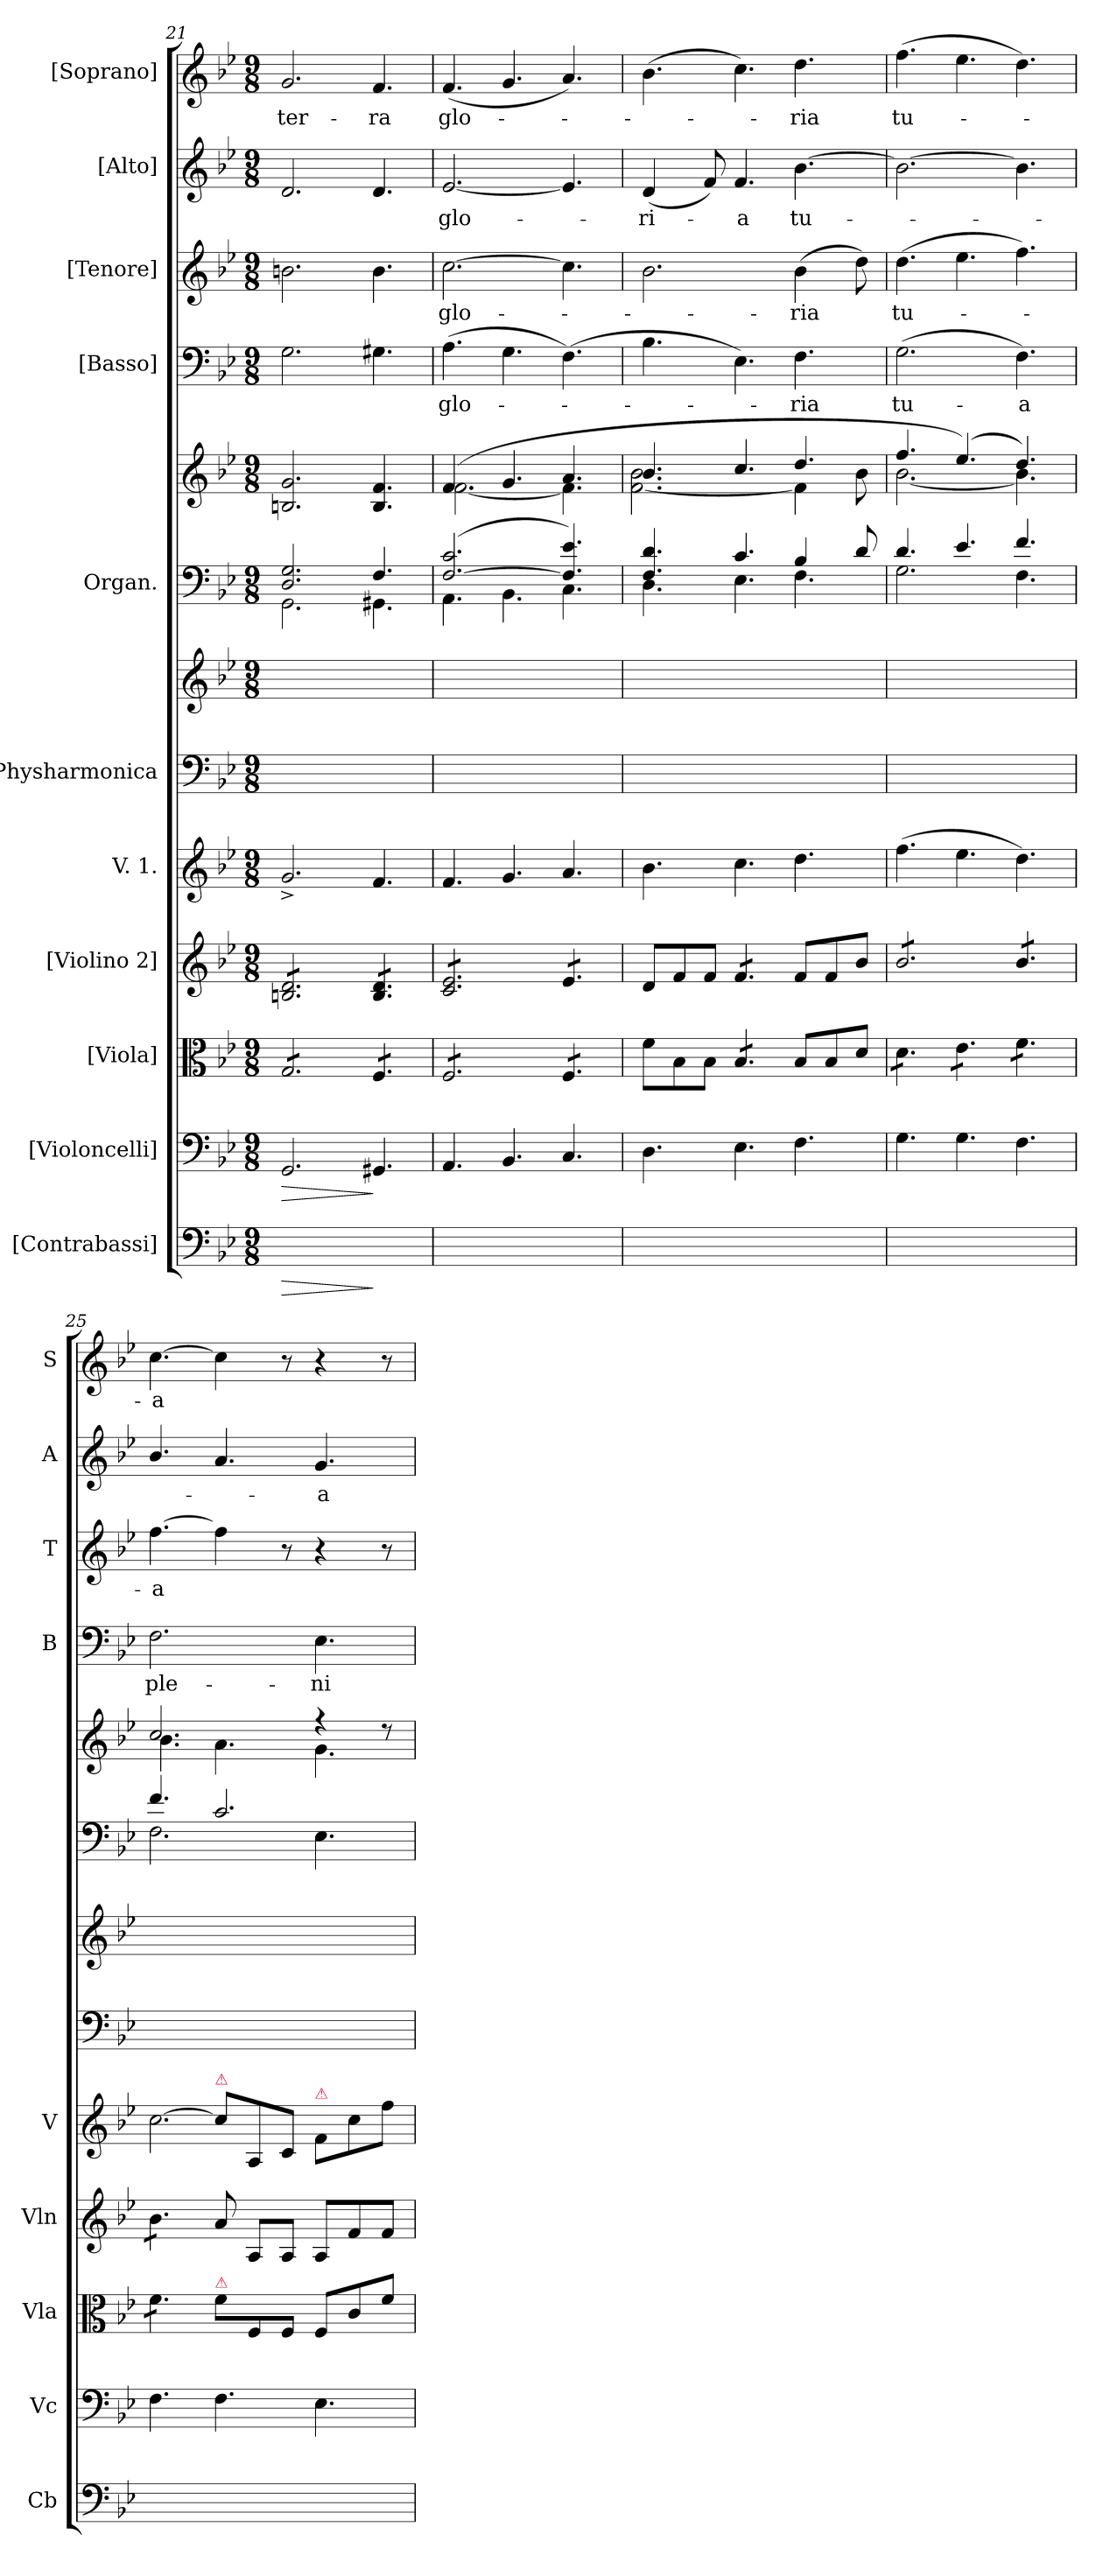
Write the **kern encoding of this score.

**kern	**dynam	**kern	**dynam	**kern	**kern	**kern	**kern	**kern	**kern	**kern	**kern	**text	**kern	**text	**kern	**text	**kern	**text
*part11	*part11	*part10	*part10	*part9	*part8	*part7	*part6	*part6	*part5	*part5	*part4	*part4	*part3	*part3	*part2	*part2	*part1	*part1
*staff13	*staff13	*staff12	*staff12	*staff11	*staff10	*staff9	*staff8	*staff7	*staff6	*staff5	*staff4	*staff4	*staff3	*staff3	*staff2	*staff2	*staff1	*staff1
*I"[Contrabassi]	*	*I"[Violoncelli]	*	*I"[Viola]	*I"[Violino 2]	*I"V. 1.	*I"Physharmonica	*	*I"Organ.	*	*I"[Basso]	*	*I"[Tenore]	*	*I"[Alto]	*	*I"[Soprano]	*
*I'Cb	*	*I'Vc	*	*I'Vla	*I'Vln	*I'V	*	*	*	*	*I'B	*	*I'T	*	*I'A	*	*I'S	*
*clefF4	*	*clefF4	*	*clefC3	*clefG2	*clefG2	*clefF4	*clefG2	*clefF4	*clefG2	*clefF4	*	*clefG2	*	*clefG2	*	*clefG2	*
*	*	*	*	*	*	*	*	*	*	*	*	*	*ITrd7c12	*	*	*	*	*
*k[b-e-]	*	*k[b-e-]	*	*k[b-e-]	*k[b-e-]	*k[b-e-]	*k[b-e-]	*k[b-e-]	*k[b-e-]	*k[b-e-]	*k[b-e-]	*	*k[b-e-]	*	*k[b-e-]	*	*k[b-e-]	*
*B-:	*	*B-:	*	*B-:	*B-:	*B-:	*B-:	*B-:	*B-:	*B-:	*B-:	*	*B-:	*	*B-:	*	*B-:	*
*M9/8	*	*M9/8	*	*M9/8	*M9/8	*M9/8	*M9/8	*M9/8	*M9/8	*M9/8	*M9/8	*	*M9/8	*	*M9/8	*	*M9/8	*
=21	=21	=21	=21	=21	=21	=21	=21	=21	=21	=21	=21	=21	=21	=21	=21	=21	=21	=21
!	!LO:HP:b	!	!LO:HP:b	!	!	!	!	!	!	!	!	!	!	!	!	!	!	!LO:LY:color=grey
*	*	*	*	*	*	*	*	*	*^	*	*	*	*	*	*	*	*	*
*	*	*	*	*tremolo	*	*	*	*	*	*	*	*	*	*	*	*	*	*	*
*	*	*	*	*	*tremolo	*	*	*	*	*	*	*	*	*	*	*	*	*	*
2.GG/yy	>	2.GG/	>	8G/L	8Bn/ 8d/L	2.g^/	8%9ryy	8%9ryy	2.D/ 2.G/	2.GG\	2.Bn/ 2.g/	2.G\	.	2.Bn\	.	2.d/	.	2.g/	ter-
.	.	.	.	8G/	8Bn/ 8d/	.	.	.	.	.	.	.	.	.	.	.	.	.	.
.	.	.	.	8G/	8Bn/ 8d/	.	.	.	.	.	.	.	.	.	.	.	.	.	.
.	.	.	.	8G/	8Bn/ 8d/	.	.	.	.	.	.	.	.	.	.	.	.	.	.
.	.	.	.	8G/	8Bn/ 8d/	.	.	.	.	.	.	.	.	.	.	.	.	.	.
.	.	.	.	8G/J	8Bn/ 8d/J	.	.	.	.	.	.	.	.	.	.	.	.	.	.
!	!	!	!	!	!	!	!	!	!	!	!	!	!	!	!	!	!	!	!LO:LY:color=grey
4.GG#X/yy	]	4.GG#X/	]	8F/L	8B/ 8d/L	4.f/	.	.	4.F/	4.GG#X\	4.B/ 4.f/	4.G#X\	.	4.B\	.	4.d/	.	4.f/	-ra
.	.	.	.	8F/	8B/ 8d/	.	.	.	.	.	.	.	.	.	.	.	.	.	.
.	.	.	.	8F/J	8B/ 8d/J	.	.	.	.	.	.	.	.	.	.	.	.	.	.
=22	=22	=22	=22	=22	=22	=22	=22	=22	=22	=22	=22	=22	=22	=22	=22	=22	=22	=22	=22
*	*	*	*	*	*	*	*	*	*	*	*^	*	*	*	*	*	*	*	*
!	!	!	!	!	!	!	!	!	!	!	!	!	!	!LO:LY:color=grey	!	!LO:LY:i	!	!LO:LY:color=grey	!	!
4.AA/yy	.	4.AA/	.	8F/L	8c/ 8e-/L	4.f/	8%9ryy	8%9ryy	([2.F/ 2.c/	4.AA\	(4.f/	[2.f\	(4.A\	glo-	[2.c\	glo-	[2.e-/	glo-	(4.f/	glo-
.	.	.	.	8F/	8c/ 8e-/	.	.	.	.	.	.	.	.	.	.	.	.	.	.	.
.	.	.	.	8F/	8c/ 8e-/	.	.	.	.	.	.	.	.	.	.	.	.	.	.	.
4.BB-/yy	.	4.BB-/	.	8F/	8c/ 8e-/	4.g/	.	.	.	4.BB-\	4.g/	.	4.G\	.	.	.	.	.	4.g/	.
.	.	.	.	8F/	8c/ 8e-/	.	.	.	.	.	.	.	.	.	.	.	.	.	.	.
.	.	.	.	8F/J	8c/ 8e-/J	.	.	.	.	.	.	.	.	.	.	.	.	.	.	.
4.C/yy	.	4.C/	.	8F/L	8e-/L	4.a/	.	.	4.F]/ 4.e-/)	4.C\	4.a/	4.f\]	(4.F\)	.	4.c\]	.	4.e-/]	.	4.a/)	.
.	.	.	.	8F/	8e-/	.	.	.	.	.	.	.	.	.	.	.	.	.	.	.
.	.	.	.	8F/J	8e-/J	.	.	.	.	.	.	.	.	.	.	.	.	.	.	.
*	*	*	*	*	*Xtremolo	*	*	*	*	*	*	*	*	*	*	*	*	*	*	*
*	*	*	*	*Xtremolo	*	*	*	*	*	*	*	*	*	*	*	*	*	*	*	*
=23	=23	=23	=23	=23	=23	=23	=23	=23	=23	=23	=23	=23	=23	=23	=23	=23	=23	=23	=23	=23
4.D\yy	.	4.D\	.	8f\L	8d/L	4.b-\	8%9ryy	8%9ryy	4.F/ 4.d/	4.D\	4.b-/	[2.f\ 2.b-\	4.B-\	.	2.B-\	.	(4d/	-ri-	(4.b-\	.
.	.	.	.	8B-\	8f/	.	.	.	.	.	.	.	.	.	.	.	.	.	.	.
.	.	.	.	8B-\J	8f/J	.	.	.	.	.	.	.	.	.	.	.	8f/)	.	.	.
*	*	*	*	*tremolo	*	*	*	*	*	*	*	*	*	*	*	*	*	*	*	*
*	*	*	*	*	*tremolo	*	*	*	*	*	*	*	*	*	*	*	*	*	*	*
4.E-\yy	.	4.E-\	.	8B-/L	8f/L	4.cc\	.	.	4.c/	4.E-\	4.cc/	.	4.E-\)	.	.	.	4.f/	-a	4.cc\)	.
.	.	.	.	8B-/	8f/	.	.	.	.	.	.	.	.	.	.	.	.	.	.	.
.	.	.	.	8B-/J	8f/J	.	.	.	.	.	.	.	.	.	.	.	.	.	.	.
*	*	*	*	*	*Xtremolo	*	*	*	*	*	*	*	*	*	*	*	*	*	*	*
*	*	*	*	*Xtremolo	*	*	*	*	*	*	*	*	*	*	*	*	*	*	*	*
!	!	!	!	!	!	!	!	!	!	!	!	!	!	!LO:LY:color=grey	!	!LO:LY:color=grey	!	!	!	!
4.F\yy	.	4.F\	.	8B-/L	8f/L	4.dd\	.	.	4B-/	4.F\	4.dd/	4f\]	4.F\	-ria	(4B-\	ria	[4.b-\	tu-	4.dd\	-ria
.	.	.	.	8B-/	8f/	.	.	.	.	.	.	.	.	.	.	.	.	.	.	.
.	.	.	.	8d/J	8b-/J	.	.	.	8d/	.	.	8b-\	.	.	8d\)	.	.	.	.	.
=24	=24	=24	=24	=24	=24	=24	=24	=24	=24	=24	=24	=24	=24	=24	=24	=24	=24	=24	=24	=24
!	!	!	!	!	!	!	!	!	!	!	!	!	!	!LO:LY:color=grey	!	!LO:LY:color=grey	!	!	!	!
*	*	*	*	*tremolo	*	*	*	*	*	*	*	*	*	*	*	*	*	*	*	*
*	*	*	*	*	*tremolo	*	*	*	*	*	*	*	*	*	*	*	*	*	*	*
4.G\yy	.	4.G\	.	8d\L	8b-/L	(4.ff\	8%9ryy	8%9ryy	4.d/	2.G\	4.ff/	[2.b-\	(2.G\	tu-	(4.d\	tu-	2.b-\_	.	(4.ff\	tu-
.	.	.	.	8d\	8b-/	.	.	.	.	.	.	.	.	.	.	.	.	.	.	.
.	.	.	.	8d\J	8b-/	.	.	.	.	.	.	.	.	.	.	.	.	.	.	.
4.G\yy	.	4.G\	.	8e-\L	8b-/	4.ee-\	.	.	4.e-/	.	(4.ee-/)	.	.	.	4.e-\	.	.	.	4.ee-\	.
.	.	.	.	8e-\	8b-/	.	.	.	.	.	.	.	.	.	.	.	.	.	.	.
.	.	.	.	8e-\J	8b-/J	.	.	.	.	.	.	.	.	.	.	.	.	.	.	.
!	!	!	!	!	!	!	!	!	!	!	!	!	!	!LO:LY:color=grey	!	!	!	!	!	!
4.F\yy	.	4.F\	.	8f\L	8b-/L	4.dd\)	.	.	4.f/	4.F\	4.dd/)	4.b-\]	4.F\)	-a	4.f\)	.	4.b-\]	.	4.dd\)	.
.	.	.	.	8f\	8b-/	.	.	.	.	.	.	.	.	.	.	.	.	.	.	.
.	.	.	.	8f\J	8b-/J	.	.	.	.	.	.	.	.	.	.	.	.	.	.	.
=25	=25	=25	=25	=25	=25	=25	=25	=25	=25	=25	=25	=25	=25	=25	=25	=25	=25	=25	=25	=25
!	!	!	!	!	!	!LO:N:vis=2.	!	!	!	!	!	!	!	!LO:LY:color=grey	!	!LO:LY:color=grey	!	!	!	!LO:LY:color=grey
4.F\yy	.	4.F\	.	8f\L	8b-\L	[4.cc\	8%9ryy	8%9ryy	4.f/	2.F\	2.cc/	4.b-\	2.F\	ple-	[4.f\	-a	4.b-/	.	[4.cc\	-a
.	.	.	.	8f\	8b-\	.	.	.	.	.	.	.	.	.	.	.	.	.	.	.
.	.	.	.	8f\J	8b-\J	.	.	.	.	.	.	.	.	.	.	.	.	.	.	.
*	*	*	*	*	*Xtremolo	*	*	*	*	*	*	*	*	*	*	*	*	*	*	*
*	*	*	*	*Xtremolo	*	*	*	*	*	*	*	*	*	*	*	*	*	*	*	*
!	!	!	!	!	!	!LO:TX:a:color=crimson:t=⚠	!	!	!	!	!	!	!	!	!	!	!	!	!	!
!	!	!	!	!LO:TX:a:color=crimson:t=⚠	!	!	!	!	!	!	!	!	!	!	!	!	!	!	!	!
4.F\yy	.	4.F\	.	8f\L	8a/	8cc\L]	.	.	2.c/	.	.	4.a\	.	.	4f\]	.	4.a/	.	4cc\]	.
.	.	.	.	8F/	8A/L	8A/	.	.	.	.	.	.	.	.	.	.	.	.	.	.
.	.	.	.	8F/J	8A/J	8c/J	.	.	.	.	.	.	.	.	8r	.	.	.	8r	.
!	!	!	!	!	!	!LO:TX:a:color=crimson:t=⚠	!	!	!	!	!	!	!	!	!	!	!	!	!	!
!	!	!	!	!	!	!	!	!	!	!	!	!	!	!LO:LY:color=grey	!	!	!	!LO:LY:color=grey	!	!
4.E-\yy	.	4.E-\	.	8F/L	8A/L	8f/L	.	.	.	4.E-\	4r	4.g\	4.E-\	-ni	4r	.	4.g/	-a	4r	.
.	.	.	.	8c/	8f/	8cc\	.	.	.	.	.	.	.	.	.	.	.	.	.	.
.	.	.	.	8f/J	8f/J	8ff\J	.	.	.	.	8r	.	.	.	8r	.	.	.	8r	.
*	*	*	*	*	*	*	*	*	*v	*v	*	*	*	*	*	*	*	*	*	*
*	*	*	*	*	*	*	*	*	*	*v	*v	*	*	*	*	*	*	*	*
=	=	=	=	=	=	=	=	=	=	=	=	=	=	=	=	=	=	=
*-	*-	*-	*-	*-	*-	*-	*-	*-	*-	*-	*-	*-	*-	*-	*-	*-	*-	*-
